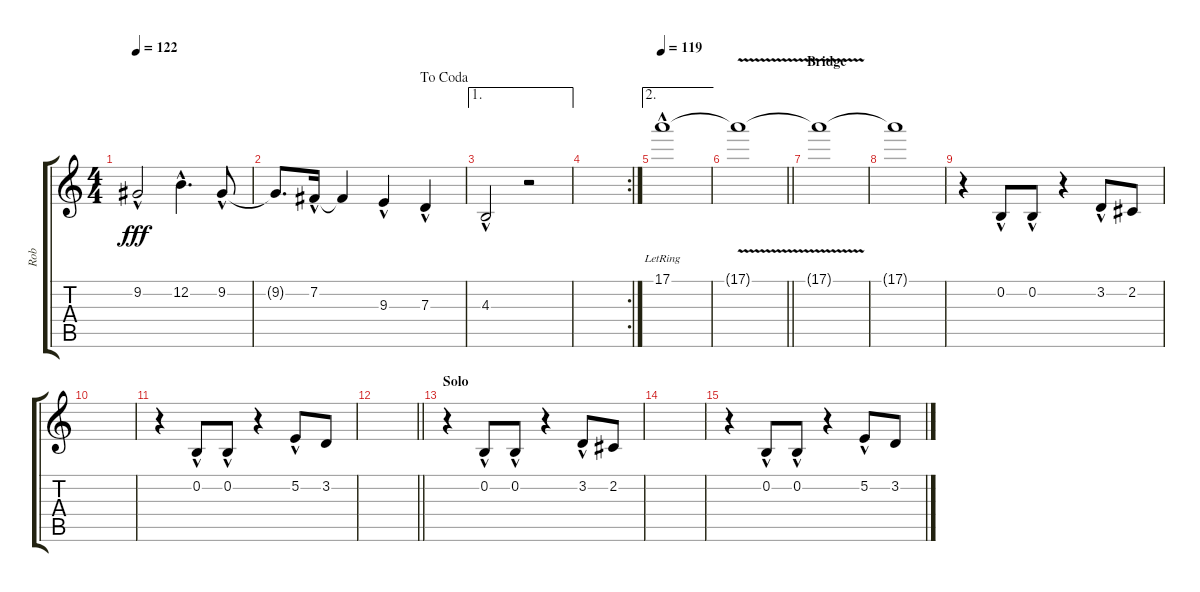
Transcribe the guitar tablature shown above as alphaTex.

\track ("Rob" "Rob") {instrument lead2sawtooth}
\staff {score tabs}
\tuning (E4 B3 G3 D3 A2 E2) {hide}
\ts (4 4)
\tempo 122
\clef g2
\ks c
9.2{hac}.2{dy fff} 12.2{hac}.4{d} 9.2{hac}.8 |
\jump dacoda
9.2{t}.8{d} 7.2{hac}.16 7.2{t}.4 9.3{hac}.4 7.3{hac}.4 |
\ae 1
4.3{hac}.2 r.2 |
\rc 2
|
\ae 2
\tempo 119
17.1{hac lr}.1{ot 8vb volume 0} |
\barLineRight lightlight
17.1{v t}.1{ot 8vb} |
\section ("" "Bridge")
17.1{t}.1{ot 8vb} |
17.1{t}.1{ot 8vb} |
r.4{volume 16} 0.2{hac}.8 0.2{hac}.8 r.4 3.2{hac}.8 2.2.8 |
|
r.4 0.2{hac}.8 0.2{hac}.8 r.4 5.2{hac}.8 3.2.8 |
\barLineRight lightlight
|
\section ("" "Solo")
r.4 0.2{hac}.8 0.2{hac}.8 r.4 3.2{hac}.8 2.2.8 |
|
r.4 0.2{hac}.8 0.2{hac}.8 r.4 5.2{hac}.8 3.2.8
